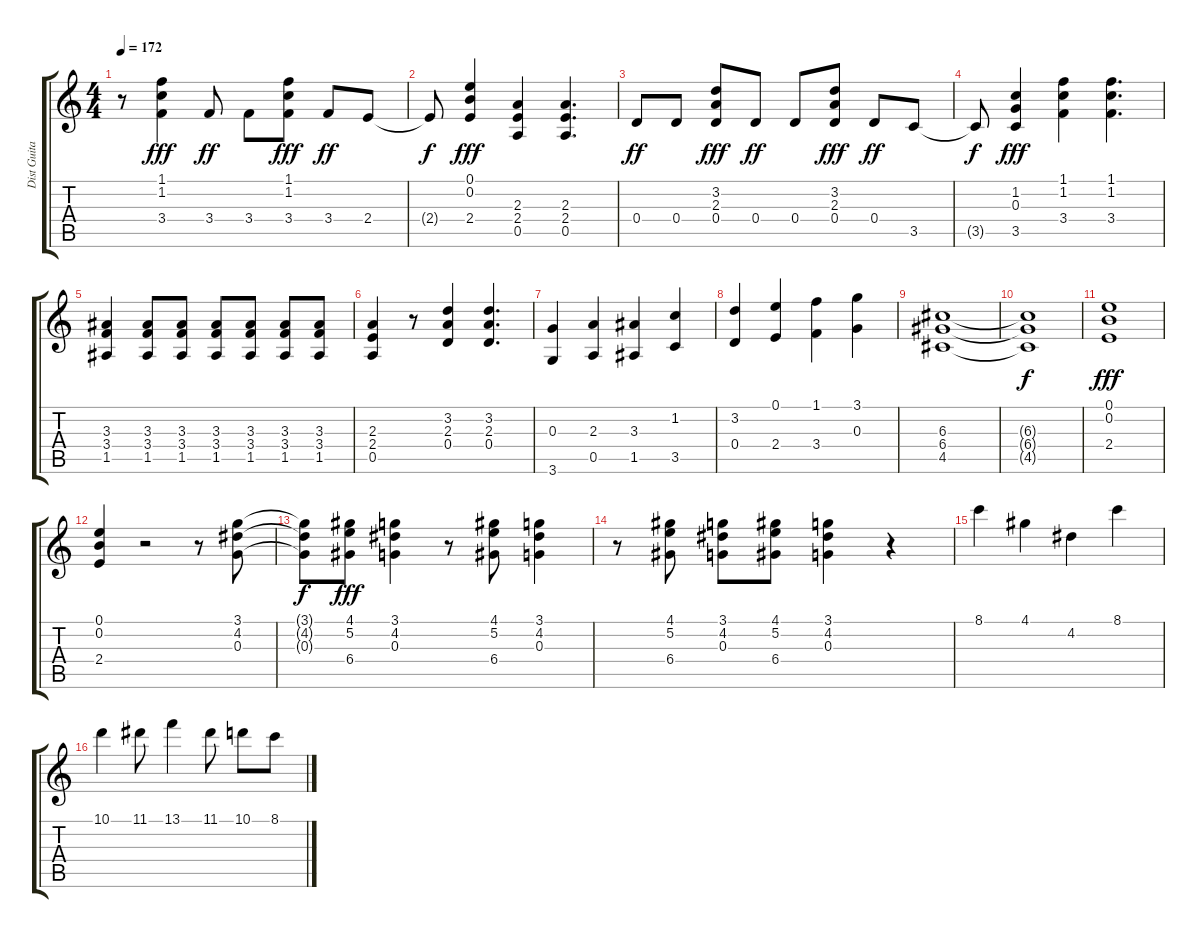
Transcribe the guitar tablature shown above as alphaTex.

\track ("Dist Guitar" "Dist Guita") {instrument distortionguitar}
\staff {score tabs}
\tuning (E4 B3 G3 D3 A2 E2) {hide}
\ts (4 4)
\tempo 172
\clef g2
\ks c
r.8{dy fff} (1.1 1.2 3.4).4 3.4.8{dy ff} 3.4.8 (1.1 1.2 3.4).8{dy fff} 3.4.8{dy ff} 2.4.8 |
2.4{t}.8{dy f} (0.1 0.2 2.4).4{dy fff} (2.3 2.4 0.5).4 (2.3 2.4 0.5).4{d} |
0.4.8{dy ff} 0.4.8 (3.2 2.3 0.4).8{dy fff} 0.4.8{dy ff} 0.4.8 (3.2 2.3 0.4).8{dy fff} 0.4.8{dy ff} 3.5.8 |
3.5{t}.8{dy f} (1.2 0.3 3.5).4{dy fff} (1.1 1.2 3.4).4 (1.1 1.2 3.4).4{d} |
(3.3 3.4 1.5).4 (3.3 3.4 1.5).8 (3.3 3.4 1.5).8 (3.3 3.4 1.5).8 (3.3 3.4 1.5).8 (3.3 3.4 1.5).8 (3.3 3.4 1.5).8 |
(2.3 2.4 0.5).4 r.8 (3.2 2.3 0.4).4 (3.2 2.3 0.4).4{d} |
(0.3 3.6).4 (2.3 0.5).4 (3.3 1.5).4 (1.2 3.5).4 |
(3.2 0.4).4 (0.1 2.4).4 (1.1 3.4).4 (3.1 0.3).4 |
(6.3 6.4 4.5).1 |
(6.3{t} 6.4{t} 4.5{t}).1{dy f} |
(0.1 0.2 2.4).1{dy fff} |
(0.1 0.2 2.4).4 r.2 r.8 (3.1 4.2 0.3).8 |
(3.1{t} 4.2{t} 0.3{t}).8{dy f} (4.1 5.2 6.4).8{dy fff} (3.1 4.2 0.3).4 r.8 (4.1 5.2 6.4).8 (3.1 4.2 0.3).4 |
r.8 (4.1 5.2 6.4).8 (3.1 4.2 0.3).8 (4.1 5.2 6.4).8 (3.1 4.2 0.3).4 r.4 |
8.1.4 4.1.4 4.2.4 8.1.4 |
10.1.4 11.1.8 13.1.4 11.1.8 10.1.8 8.1.8
